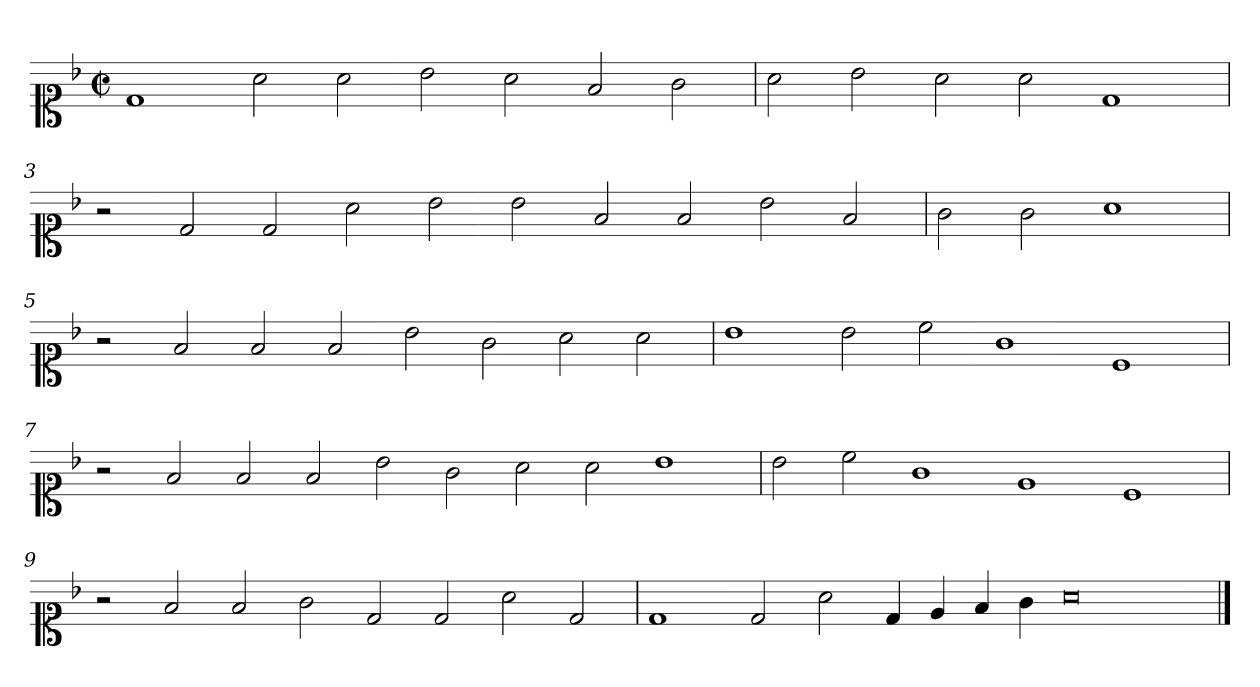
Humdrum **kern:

**kern
*part1
*staff1
*clefC1
*k[b-]
*M2/2
*met(c|)
=1
1d
2a\
2a\
2b-\
2a\
2f/
2g\
=2
2a\
2b-\
2a\
2a\
1d
=3
2r
2d/
2d/
2a\
2b-\
2b-\
2f/
2f/
2b-\
2f/
=4
2g\
2g\
1a
=5
2r
2f/
2f/
2f/
2b-\
2g\
2a\
2a\
=6
1b-
2b-\
2cc\
1g
1c
=7
2r
2f/
2f/
2f/
2b-\
2g\
2a\
2a\
1b-
=8
2b-\
2cc\
1g
1e
1c
=9
2r
2f/
2f/
2g\
2d/
2d/
2a\
2d/
=10
1d
2d/
2a\
4d/
4e/
4f/
4g\
0a
==
*-
